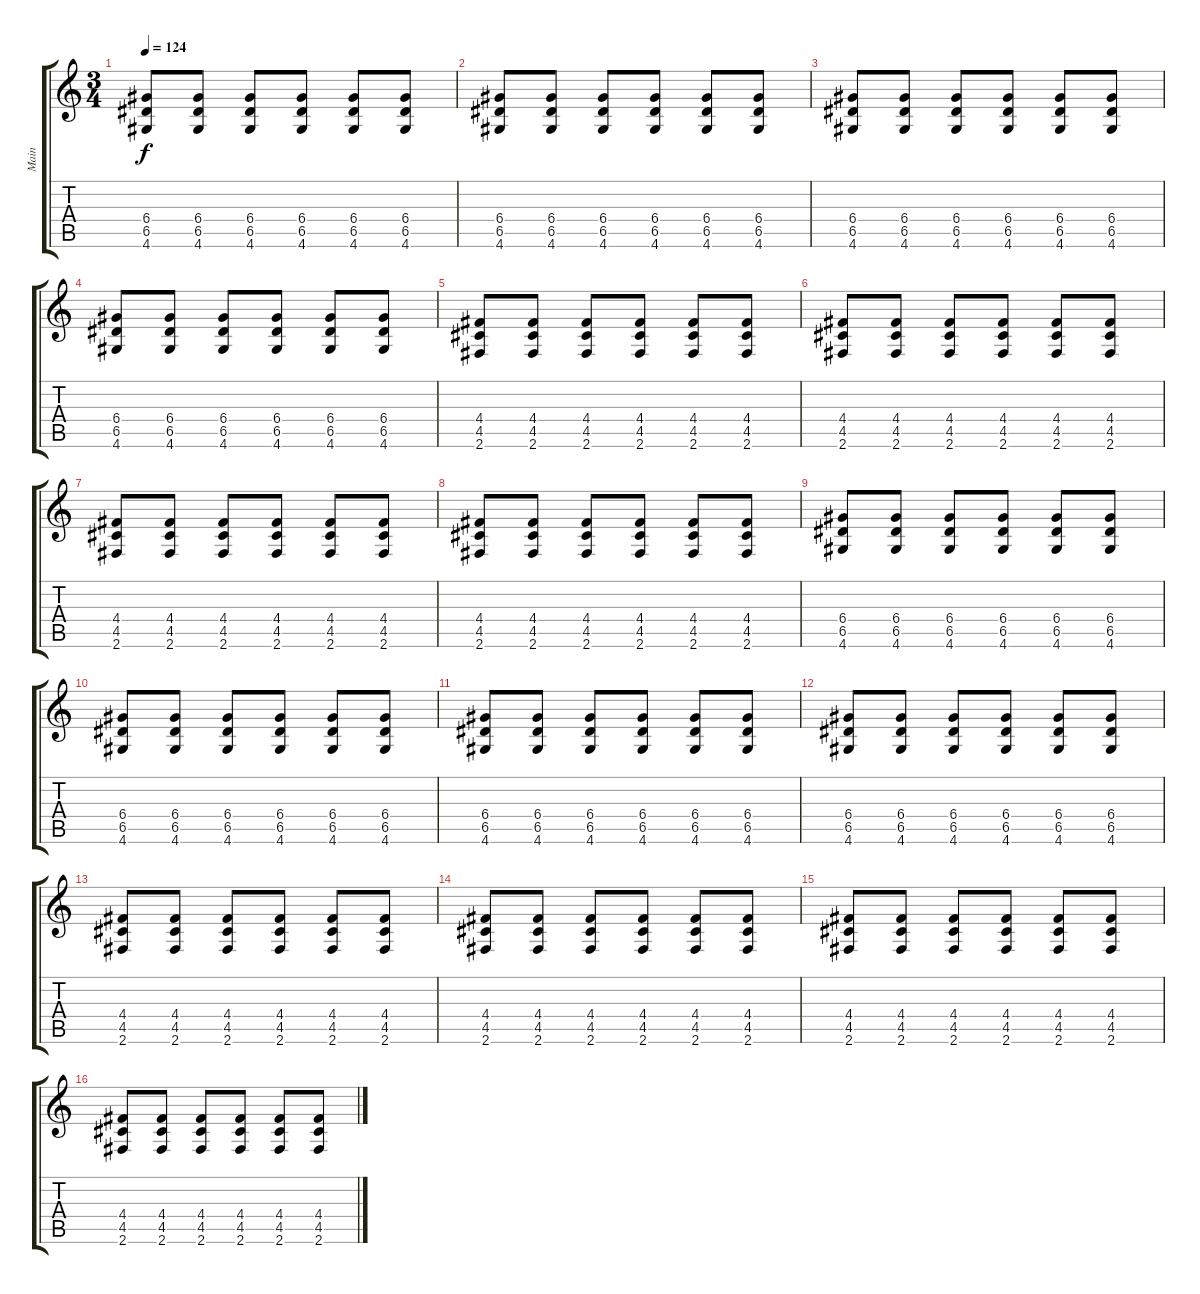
\track ("Main" "Main") {instrument acousticguitarsteel}
\staff {score tabs}
\tuning (E4 B3 G3 D3 A2 E2) {hide}
\ts (3 4)
\tempo 124
\clef g2
\ks c
(6.4 6.5 4.6).8{dy f volume 8 instrument distortionguitar} (6.4 6.5 4.6).8 (6.4 6.5 4.6).8 (6.4 6.5 4.6).8 (6.4 6.5 4.6).8 (6.4 6.5 4.6).8 |
(6.4 6.5 4.6).8 (6.4 6.5 4.6).8 (6.4 6.5 4.6).8 (6.4 6.5 4.6).8 (6.4 6.5 4.6).8 (6.4 6.5 4.6).8 |
(6.4 6.5 4.6).8 (6.4 6.5 4.6).8 (6.4 6.5 4.6).8 (6.4 6.5 4.6).8 (6.4 6.5 4.6).8 (6.4 6.5 4.6).8 |
(6.4 6.5 4.6).8 (6.4 6.5 4.6).8 (6.4 6.5 4.6).8 (6.4 6.5 4.6).8 (6.4 6.5 4.6).8 (6.4 6.5 4.6).8 |
(4.4 4.5 2.6).8 (4.4 4.5 2.6).8 (4.4 4.5 2.6).8 (4.4 4.5 2.6).8 (4.4 4.5 2.6).8 (4.4 4.5 2.6).8 |
(4.4 4.5 2.6).8 (4.4 4.5 2.6).8 (4.4 4.5 2.6).8 (4.4 4.5 2.6).8 (4.4 4.5 2.6).8 (4.4 4.5 2.6).8 |
(4.4 4.5 2.6).8 (4.4 4.5 2.6).8 (4.4 4.5 2.6).8 (4.4 4.5 2.6).8 (4.4 4.5 2.6).8 (4.4 4.5 2.6).8 |
(4.4 4.5 2.6).8 (4.4 4.5 2.6).8 (4.4 4.5 2.6).8 (4.4 4.5 2.6).8 (4.4 4.5 2.6).8 (4.4 4.5 2.6).8 |
(6.4 6.5 4.6).8 (6.4 6.5 4.6).8 (6.4 6.5 4.6).8 (6.4 6.5 4.6).8 (6.4 6.5 4.6).8 (6.4 6.5 4.6).8 |
(6.4 6.5 4.6).8 (6.4 6.5 4.6).8 (6.4 6.5 4.6).8 (6.4 6.5 4.6).8 (6.4 6.5 4.6).8 (6.4 6.5 4.6).8 |
(6.4 6.5 4.6).8 (6.4 6.5 4.6).8 (6.4 6.5 4.6).8 (6.4 6.5 4.6).8 (6.4 6.5 4.6).8 (6.4 6.5 4.6).8 |
(6.4 6.5 4.6).8 (6.4 6.5 4.6).8 (6.4 6.5 4.6).8 (6.4 6.5 4.6).8 (6.4 6.5 4.6).8 (6.4 6.5 4.6).8 |
(4.4 4.5 2.6).8 (4.4 4.5 2.6).8 (4.4 4.5 2.6).8 (4.4 4.5 2.6).8 (4.4 4.5 2.6).8 (4.4 4.5 2.6).8 |
(4.4 4.5 2.6).8 (4.4 4.5 2.6).8 (4.4 4.5 2.6).8 (4.4 4.5 2.6).8 (4.4 4.5 2.6).8 (4.4 4.5 2.6).8 |
(4.4 4.5 2.6).8 (4.4 4.5 2.6).8 (4.4 4.5 2.6).8 (4.4 4.5 2.6).8 (4.4 4.5 2.6).8 (4.4 4.5 2.6).8 |
(4.4 4.5 2.6).8 (4.4 4.5 2.6).8 (4.4 4.5 2.6).8 (4.4 4.5 2.6).8 (4.4 4.5 2.6).8 (4.4 4.5 2.6).8
